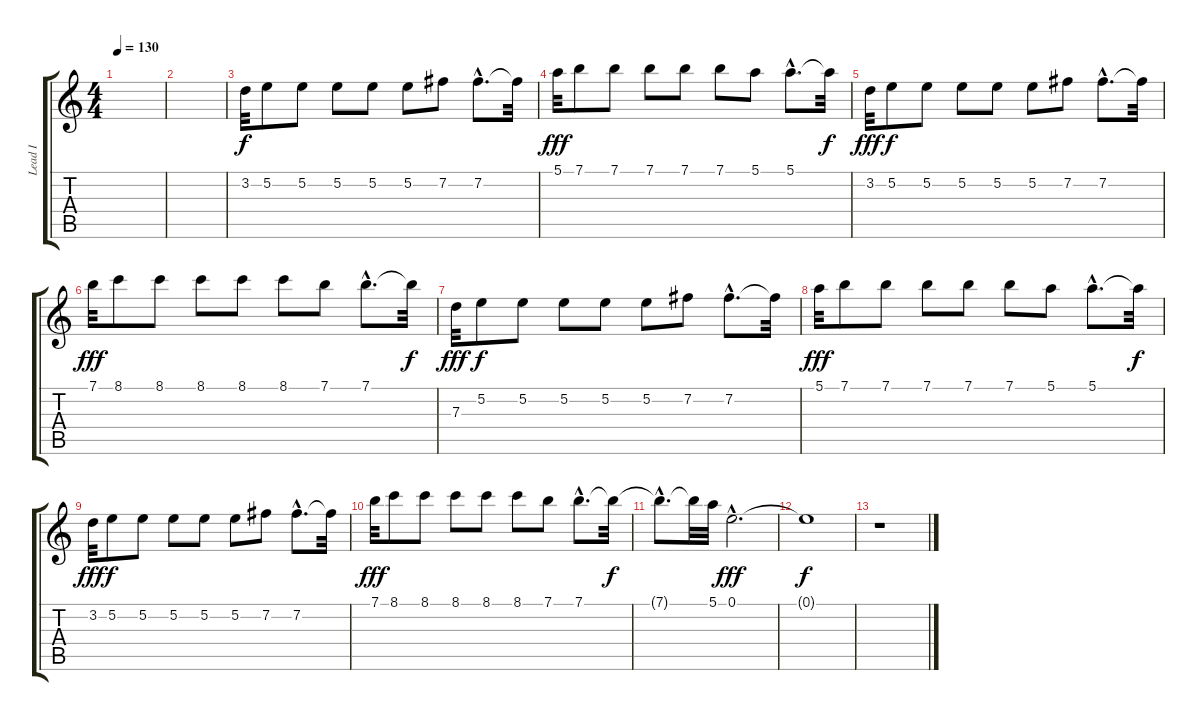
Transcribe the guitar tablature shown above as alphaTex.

\track ("Lead I" "Lead I") {instrument overdrivenguitar}
\staff {score tabs}
\tuning (E4 B3 G3 D3 A2 E2) {hide}
\ts (4 4)
\tempo 130
\clef g2
\ks c
|
|
3.2.32{volume 14 balance 8 instrument overdrivenguitar} 5.2.8{dy f} 5.2.8 5.2.8 5.2.8 5.2.8 7.2.8 7.2{hac}.8{d} 7.2{t}.32 |
5.1.32{dy fff} 7.1.8 7.1.8 7.1.8 7.1.8 7.1.8 5.1.8 5.1{hac}.8{d} 5.1{t}.32{dy f} |
3.2.32{dy fff} 5.2.8{dy f} 5.2.8 5.2.8 5.2.8 5.2.8 7.2.8 7.2{hac}.8{d} 7.2{t}.32 |
7.1.32{dy fff} 8.1.8 8.1.8 8.1.8 8.1.8 8.1.8 7.1.8 7.1{hac}.8{d} 7.1{t}.32{dy f} |
7.3.32{dy fff} 5.2.8{dy f} 5.2.8 5.2.8 5.2.8 5.2.8 7.2.8 7.2{hac}.8{d} 7.2{t}.32 |
5.1.32{dy fff} 7.1.8 7.1.8 7.1.8 7.1.8 7.1.8 5.1.8 5.1{hac}.8{d} 5.1{t}.32{dy f} |
3.2.32{dy fff} 5.2.8{dy f} 5.2.8 5.2.8 5.2.8 5.2.8 7.2.8 7.2{hac}.8{d} 7.2{t}.32 |
7.1.32{dy fff} 8.1.8 8.1.8 8.1.8 8.1.8 8.1.8 7.1.8 7.1{hac}.8{d} 7.1{t}.32{dy f} |
7.1{hac t}.8{d} 7.1{t}.32 5.1.32{volume 14} 0.1{hac}.2{d dy fff volume 14} |
0.1{t}.1{dy f} |
r.1
